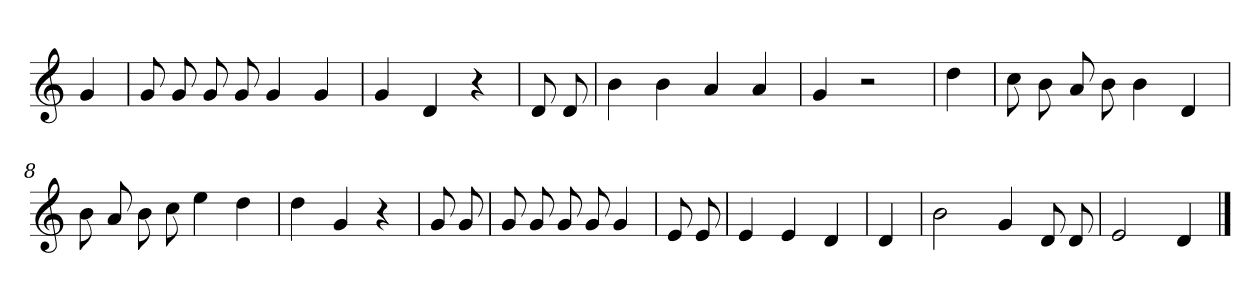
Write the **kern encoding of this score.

**kern
*part1
*staff1
*clefG2
*k[]
=
4g
=1
8g
8g
8g
8g
4g
4g
=2
4g
4d
4r
=3
8d
8d
=4
4b
4b
4a
4a
=5
4g
2r
=6
4dd
=7
8cc
8b
8a
8b
4b
4d
=8
8b
8a
8b
8cc
4ee
4dd
=9
4dd
4g
4r
=10
8g
8g
=11
8g
8g
8g
8g
4g
=12
8e
8e
=13
4e
4e
4d
=14
4d
=15
2b
4g
8d
8d
=16
2e
4d
==
*-
